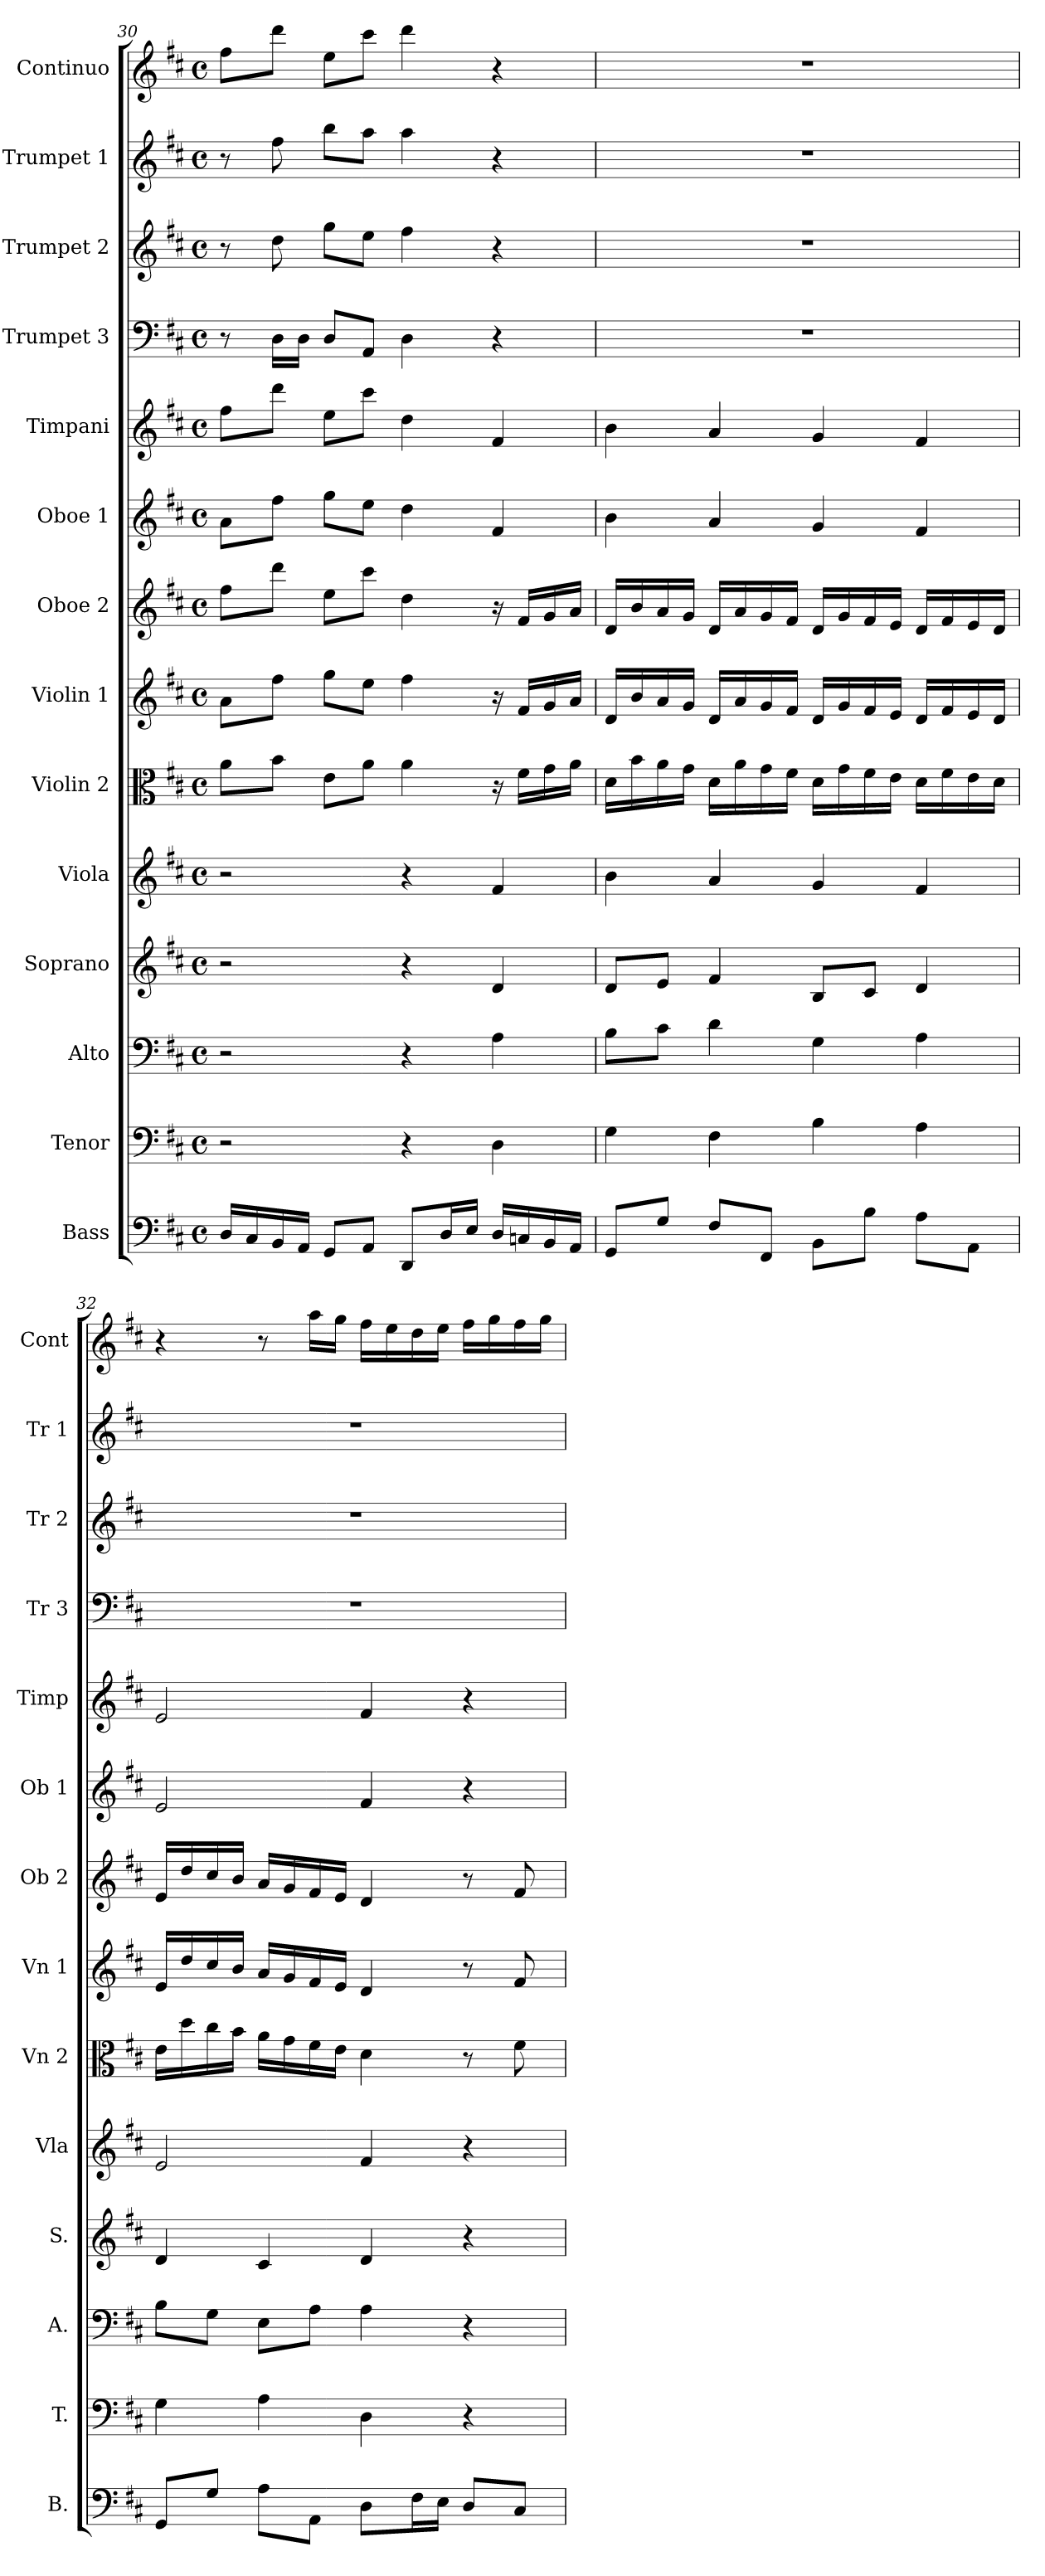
**kern	**kern	**kern	**kern	**kern	**kern	**kern	**kern	**kern	**kern	**kern	**kern	**kern	**kern
*part14	*part13	*part12	*part11	*part10	*part9	*part8	*part7	*part6	*part5	*part4	*part3	*part2	*part1
*staff14	*staff13	*staff12	*staff11	*staff10	*staff9	*staff8	*staff7	*staff6	*staff5	*staff4	*staff3	*staff2	*staff1
*I"Bass	*I"Tenor	*I"Alto	*I"Soprano	*I"Viola	*I"Violin 2	*I"Violin 1	*I"Oboe 2	*I"Oboe 1	*I"Timpani	*I"Trumpet 3	*I"Trumpet 2	*I"Trumpet 1	*I"Continuo
*I'B.	*I'T.	*I'A.	*I'S.	*I'Vla	*I'Vn 2	*I'Vn 1	*I'Ob 2	*I'Ob 1	*I'Timp	*I'Tr 3	*I'Tr 2	*I'Tr 1	*I'Cont
!!LO:PB:g=z
*clefF4	*clefF4	*clefF4	*clefG2	*clefG2	*clefC3	*clefG2	*clefG2	*clefG2	*clefG2	*clefF4	*clefG2	*clefG2	*clefG2
*	*	*	*	*	*	*	*	*	*	*	*ITrd1c2	*ITrd1c2	*ITrd1c2
*k[f#c#]	*k[f#c#]	*k[f#c#]	*k[f#c#]	*k[f#c#]	*k[f#c#]	*k[f#c#]	*k[f#c#]	*k[f#c#]	*k[f#c#]	*k[f#c#]	*k[]	*k[]	*k[]
*D:	*D:	*D:	*D:	*D:	*D:	*D:	*D:	*D:	*D:	*D:	*C:	*C:	*C:
*M4/4	*M4/4	*M4/4	*M4/4	*M4/4	*M4/4	*M4/4	*M4/4	*M4/4	*M4/4	*M4/4	*M4/4	*M4/4	*M4/4
*met(c)	*met(c)	*met(c)	*met(c)	*met(c)	*met(c)	*met(c)	*met(c)	*met(c)	*met(c)	*met(c)	*met(c)	*met(c)	*met(c)
=30	=30	=30	=30	=30	=30	=30	=30	=30	=30	=30	=30	=30	=30
16D/LL	2r	2r	2r	2r	8a\L	8a\L	8ff#\L	8a\L	8ff#\L	8r	8r	8r	8ee\L
16C#/	.	.	.	.	.	.	.	.	.	.	.	.	.
16BB/	.	.	.	.	8b\J	8ff#\J	8ddd\J	8ff#\J	8ddd\J	16D\LL	8cc\	8ee\	8ccc\J
16AA/JJ	.	.	.	.	.	.	.	.	.	16D\JJ	.	.	.
8GG/L	.	.	.	.	8e\L	8gg\L	8ee\L	8gg\L	8ee\L	8D/L	8ff\L	8aa\L	8dd\L
8AA/J	.	.	.	.	8a\J	8ee\J	8ccc#\J	8ee\J	8ccc#\J	8AA/J	8dd\J	8gg\J	8bb\J
8DD/L	4r	4r	4r	4r	4a\	4ff#\	4dd\	4dd\	4dd\	4D\	4ee\	4gg\	4ccc\
16D/L	.	.	.	.	.	.	.	.	.	.	.	.	.
16E/JJ	.	.	.	.	.	.	.	.	.	.	.	.	.
16D/LL	4D\	4A\	4d/	4f#/	16r	16r	16r	4f#/	4f#/	4r	4r	4r	4r
16Cn/	.	.	.	.	16f#\LL	16f#/LL	16f#/LL	.	.	.	.	.	.
16BB/	.	.	.	.	16g\	16g/	16g/	.	.	.	.	.	.
16AA/JJ	.	.	.	.	16a\JJ	16a/JJ	16a/JJ	.	.	.	.	.	.
=31	=31	=31	=31	=31	=31	=31	=31	=31	=31	=31	=31	=31	=31
8GG/L	4G\	8B\L	8d/L	4b\	16d\LL	16d/LL	16d/LL	4b\	4b\	1r	1r	1r	1r
.	.	.	.	.	16b\	16b/	16b/	.	.	.	.	.	.
8G/J	.	8c#\J	8e/J	.	16a\	16a/	16a/	.	.	.	.	.	.
.	.	.	.	.	16g\JJ	16g/JJ	16g/JJ	.	.	.	.	.	.
8F#/L	4F#\	4d\	4f#/	4a/	16d\LL	16d/LL	16d/LL	4a/	4a/	.	.	.	.
.	.	.	.	.	16a\	16a/	16a/	.	.	.	.	.	.
8FF#/J	.	.	.	.	16g\	16g/	16g/	.	.	.	.	.	.
.	.	.	.	.	16f#\JJ	16f#/JJ	16f#/JJ	.	.	.	.	.	.
8BB\L	4B\	4G\	8B/L	4g/	16d\LL	16d/LL	16d/LL	4g/	4g/	.	.	.	.
.	.	.	.	.	16g\	16g/	16g/	.	.	.	.	.	.
8B\J	.	.	8c#/J	.	16f#\	16f#/	16f#/	.	.	.	.	.	.
.	.	.	.	.	16e\JJ	16e/JJ	16e/JJ	.	.	.	.	.	.
8A\L	4A\	4A\	4d/	4f#/	16d\LL	16d/LL	16d/LL	4f#/	4f#/	.	.	.	.
.	.	.	.	.	16f#\	16f#/	16f#/	.	.	.	.	.	.
8AA\J	.	.	.	.	16e\	16e/	16e/	.	.	.	.	.	.
.	.	.	.	.	16d\JJ	16d/JJ	16d/JJ	.	.	.	.	.	.
=32	=32	=32	=32	=32	=32	=32	=32	=32	=32	=32	=32	=32	=32
8GG/L	4G\	8B\L	4d/	2e/	16e\LL	16e/LL	16e/LL	2e/	2e/	1r	1r	1r	4r
.	.	.	.	.	16dd\	16dd/	16dd/	.	.	.	.	.	.
8G/J	.	8G\J	.	.	16cc#\	16cc#/	16cc#/	.	.	.	.	.	.
.	.	.	.	.	16b\JJ	16b/JJ	16b/JJ	.	.	.	.	.	.
8A\L	4A\	8E\L	4c#/	.	16a\LL	16a/LL	16a/LL	.	.	.	.	.	8r
.	.	.	.	.	16g\	16g/	16g/	.	.	.	.	.	.
8AA\J	.	8A\J	.	.	16f#\	16f#/	16f#/	.	.	.	.	.	16gg\LL
.	.	.	.	.	16e\JJ	16e/JJ	16e/JJ	.	.	.	.	.	16ff\JJ
8D\L	4D\	4A\	4d/	4f#/	4d\	4d/	4d/	4f#/	4f#/	.	.	.	16ee\LL
.	.	.	.	.	.	.	.	.	.	.	.	.	16dd\
16F#\L	.	.	.	.	.	.	.	.	.	.	.	.	16cc\
16E\JJ	.	.	.	.	.	.	.	.	.	.	.	.	16dd\JJ
8D/L	4r	4r	4r	4r	8r	8r	8r	4r	4r	.	.	.	16ee\LL
.	.	.	.	.	.	.	.	.	.	.	.	.	16ff\
8C#/J	.	.	.	.	8f#\	8f#/	8f#/	.	.	.	.	.	16ee\
.	.	.	.	.	.	.	.	.	.	.	.	.	16ff\JJ
=	=	=	=	=	=	=	=	=	=	=	=	=	=
*-	*-	*-	*-	*-	*-	*-	*-	*-	*-	*-	*-	*-	*-
